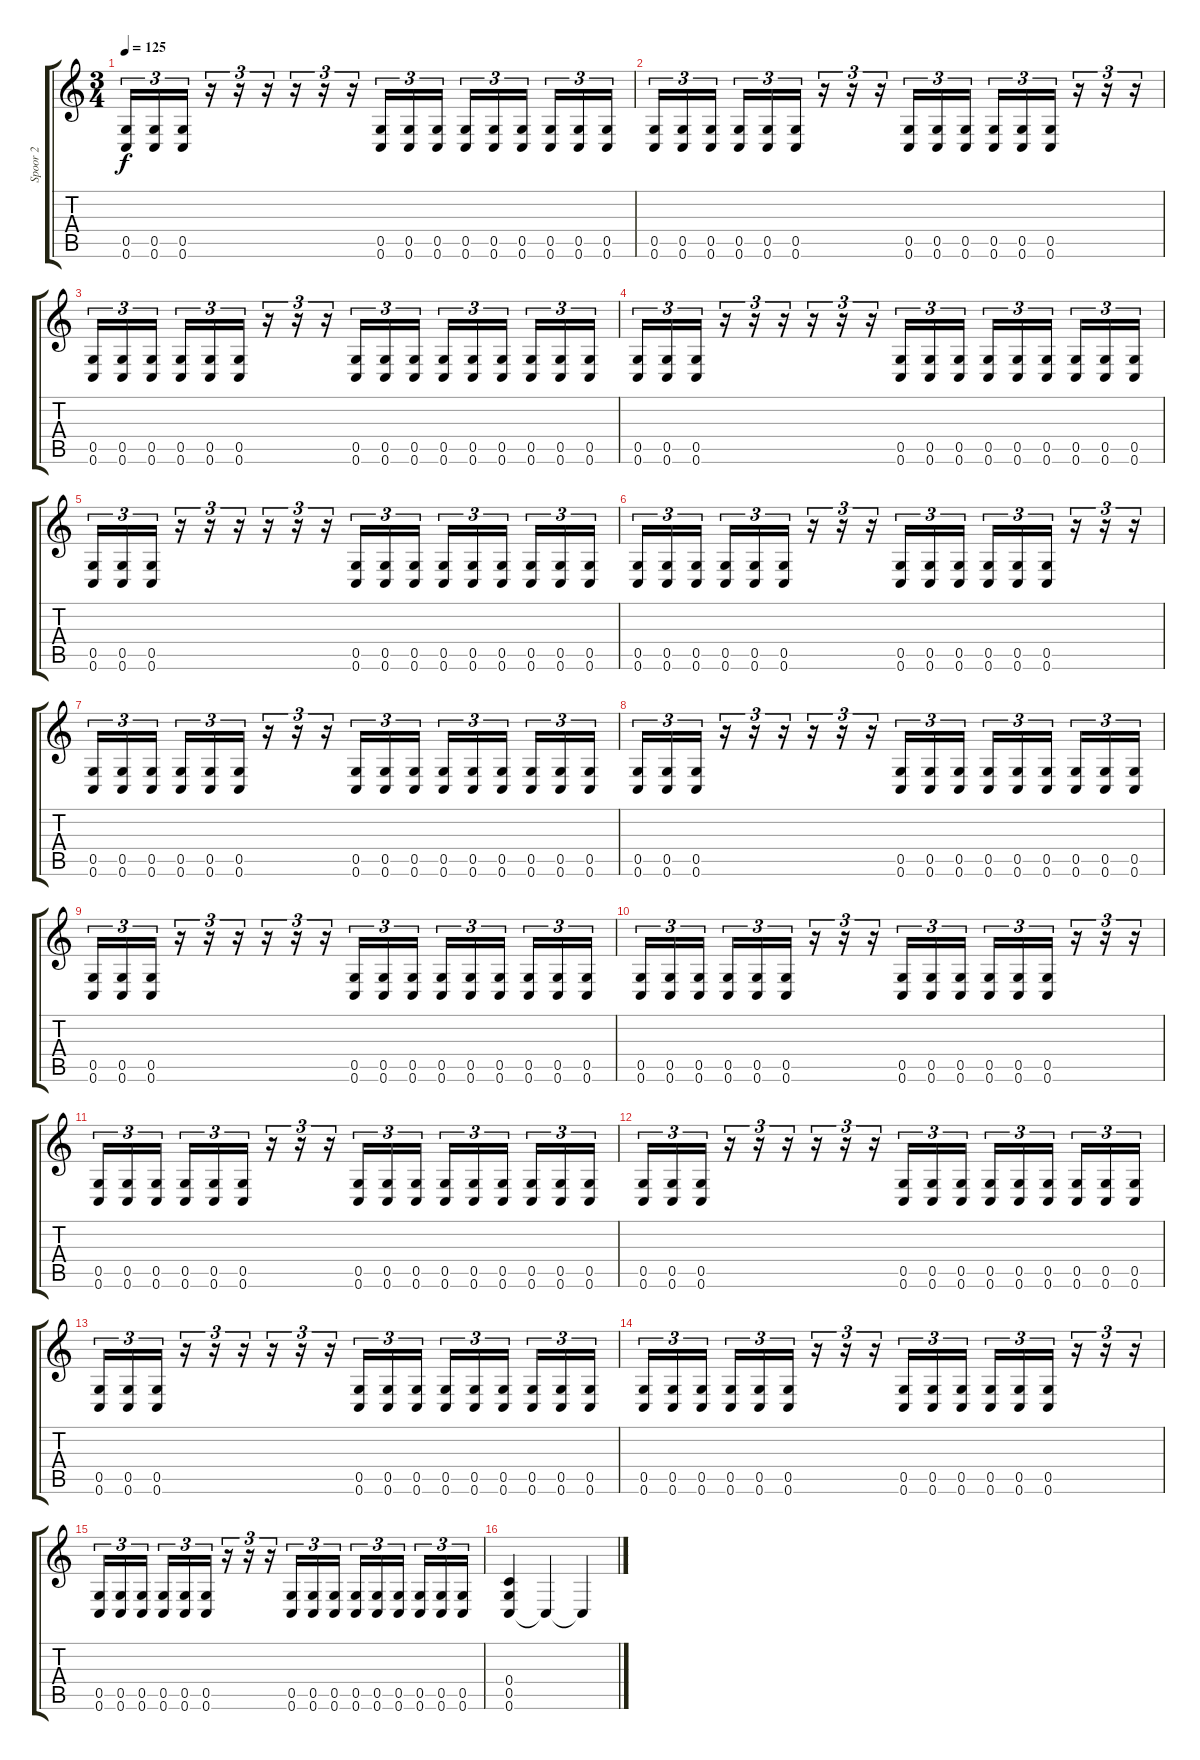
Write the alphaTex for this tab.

\track ("Spoor 2" "Spoor 2") {instrument distortionguitar}
\staff {score tabs}
\tuning (D4 A3 F3 C3 G2 C2) {hide}
\ts (3 4)
\tempo 125
\clef g2
\ks c
(0.5 0.6).16{tu (3 2) dy f} (0.5 0.6).16{tu (3 2)} (0.5 0.6).16{tu (3 2)} r.16{tu (3 2)} r.16{tu (3 2)} r.16{tu (3 2)} r.16{tu (3 2)} r.16{tu (3 2)} r.16{tu (3 2)} (0.5 0.6).16{tu (3 2)} (0.5 0.6).16{tu (3 2)} (0.5 0.6).16{tu (3 2)} (0.5 0.6).16{tu (3 2)} (0.5 0.6).16{tu (3 2)} (0.5 0.6).16{tu (3 2) beam splitsecondary} (0.5 0.6).16{tu (3 2)} (0.5 0.6).16{tu (3 2)} (0.5 0.6).16{tu (3 2)} |
(0.5 0.6).16{tu (3 2)} (0.5 0.6).16{tu (3 2)} (0.5 0.6).16{tu (3 2) beam splitsecondary} (0.5 0.6).16{tu (3 2)} (0.5 0.6).16{tu (3 2)} (0.5 0.6).16{tu (3 2)} r.16{tu (3 2)} r.16{tu (3 2)} r.16{tu (3 2)} (0.5 0.6).16{tu (3 2)} (0.5 0.6).16{tu (3 2)} (0.5 0.6).16{tu (3 2)} (0.5 0.6).16{tu (3 2)} (0.5 0.6).16{tu (3 2)} (0.5 0.6).16{tu (3 2)} r.16{tu (3 2)} r.16{tu (3 2)} r.16{tu (3 2)} |
(0.5 0.6).16{tu (3 2)} (0.5 0.6).16{tu (3 2)} (0.5 0.6).16{tu (3 2) beam splitsecondary} (0.5 0.6).16{tu (3 2)} (0.5 0.6).16{tu (3 2)} (0.5 0.6).16{tu (3 2)} r.16{tu (3 2)} r.16{tu (3 2)} r.16{tu (3 2)} (0.5 0.6).16{tu (3 2)} (0.5 0.6).16{tu (3 2)} (0.5 0.6).16{tu (3 2)} (0.5 0.6).16{tu (3 2)} (0.5 0.6).16{tu (3 2)} (0.5 0.6).16{tu (3 2) beam splitsecondary} (0.5 0.6).16{tu (3 2)} (0.5 0.6).16{tu (3 2)} (0.5 0.6).16{tu (3 2)} |
(0.5 0.6).16{tu (3 2)} (0.5 0.6).16{tu (3 2)} (0.5 0.6).16{tu (3 2)} r.16{tu (3 2)} r.16{tu (3 2)} r.16{tu (3 2)} r.16{tu (3 2)} r.16{tu (3 2)} r.16{tu (3 2)} (0.5 0.6).16{tu (3 2)} (0.5 0.6).16{tu (3 2)} (0.5 0.6).16{tu (3 2)} (0.5 0.6).16{tu (3 2)} (0.5 0.6).16{tu (3 2)} (0.5 0.6).16{tu (3 2) beam splitsecondary} (0.5 0.6).16{tu (3 2)} (0.5 0.6).16{tu (3 2)} (0.5 0.6).16{tu (3 2)} |
(0.5 0.6).16{tu (3 2)} (0.5 0.6).16{tu (3 2)} (0.5 0.6).16{tu (3 2)} r.16{tu (3 2)} r.16{tu (3 2)} r.16{tu (3 2)} r.16{tu (3 2)} r.16{tu (3 2)} r.16{tu (3 2)} (0.5 0.6).16{tu (3 2)} (0.5 0.6).16{tu (3 2)} (0.5 0.6).16{tu (3 2)} (0.5 0.6).16{tu (3 2)} (0.5 0.6).16{tu (3 2)} (0.5 0.6).16{tu (3 2) beam splitsecondary} (0.5 0.6).16{tu (3 2)} (0.5 0.6).16{tu (3 2)} (0.5 0.6).16{tu (3 2)} |
(0.5 0.6).16{tu (3 2)} (0.5 0.6).16{tu (3 2)} (0.5 0.6).16{tu (3 2) beam splitsecondary} (0.5 0.6).16{tu (3 2)} (0.5 0.6).16{tu (3 2)} (0.5 0.6).16{tu (3 2)} r.16{tu (3 2)} r.16{tu (3 2)} r.16{tu (3 2)} (0.5 0.6).16{tu (3 2)} (0.5 0.6).16{tu (3 2)} (0.5 0.6).16{tu (3 2)} (0.5 0.6).16{tu (3 2)} (0.5 0.6).16{tu (3 2)} (0.5 0.6).16{tu (3 2)} r.16{tu (3 2)} r.16{tu (3 2)} r.16{tu (3 2)} |
(0.5 0.6).16{tu (3 2)} (0.5 0.6).16{tu (3 2)} (0.5 0.6).16{tu (3 2) beam splitsecondary} (0.5 0.6).16{tu (3 2)} (0.5 0.6).16{tu (3 2)} (0.5 0.6).16{tu (3 2)} r.16{tu (3 2)} r.16{tu (3 2)} r.16{tu (3 2)} (0.5 0.6).16{tu (3 2)} (0.5 0.6).16{tu (3 2)} (0.5 0.6).16{tu (3 2)} (0.5 0.6).16{tu (3 2)} (0.5 0.6).16{tu (3 2)} (0.5 0.6).16{tu (3 2) beam splitsecondary} (0.5 0.6).16{tu (3 2)} (0.5 0.6).16{tu (3 2)} (0.5 0.6).16{tu (3 2)} |
(0.5 0.6).16{tu (3 2)} (0.5 0.6).16{tu (3 2)} (0.5 0.6).16{tu (3 2)} r.16{tu (3 2)} r.16{tu (3 2)} r.16{tu (3 2)} r.16{tu (3 2)} r.16{tu (3 2)} r.16{tu (3 2)} (0.5 0.6).16{tu (3 2)} (0.5 0.6).16{tu (3 2)} (0.5 0.6).16{tu (3 2)} (0.5 0.6).16{tu (3 2)} (0.5 0.6).16{tu (3 2)} (0.5 0.6).16{tu (3 2) beam splitsecondary} (0.5 0.6).16{tu (3 2)} (0.5 0.6).16{tu (3 2)} (0.5 0.6).16{tu (3 2)} |
(0.5 0.6).16{tu (3 2)} (0.5 0.6).16{tu (3 2)} (0.5 0.6).16{tu (3 2)} r.16{tu (3 2)} r.16{tu (3 2)} r.16{tu (3 2)} r.16{tu (3 2)} r.16{tu (3 2)} r.16{tu (3 2)} (0.5 0.6).16{tu (3 2)} (0.5 0.6).16{tu (3 2)} (0.5 0.6).16{tu (3 2)} (0.5 0.6).16{tu (3 2)} (0.5 0.6).16{tu (3 2)} (0.5 0.6).16{tu (3 2) beam splitsecondary} (0.5 0.6).16{tu (3 2)} (0.5 0.6).16{tu (3 2)} (0.5 0.6).16{tu (3 2)} |
(0.5 0.6).16{tu (3 2)} (0.5 0.6).16{tu (3 2)} (0.5 0.6).16{tu (3 2) beam splitsecondary} (0.5 0.6).16{tu (3 2)} (0.5 0.6).16{tu (3 2)} (0.5 0.6).16{tu (3 2)} r.16{tu (3 2)} r.16{tu (3 2)} r.16{tu (3 2)} (0.5 0.6).16{tu (3 2)} (0.5 0.6).16{tu (3 2)} (0.5 0.6).16{tu (3 2)} (0.5 0.6).16{tu (3 2)} (0.5 0.6).16{tu (3 2)} (0.5 0.6).16{tu (3 2)} r.16{tu (3 2)} r.16{tu (3 2)} r.16{tu (3 2)} |
(0.5 0.6).16{tu (3 2)} (0.5 0.6).16{tu (3 2)} (0.5 0.6).16{tu (3 2) beam splitsecondary} (0.5 0.6).16{tu (3 2)} (0.5 0.6).16{tu (3 2)} (0.5 0.6).16{tu (3 2)} r.16{tu (3 2)} r.16{tu (3 2)} r.16{tu (3 2)} (0.5 0.6).16{tu (3 2)} (0.5 0.6).16{tu (3 2)} (0.5 0.6).16{tu (3 2)} (0.5 0.6).16{tu (3 2)} (0.5 0.6).16{tu (3 2)} (0.5 0.6).16{tu (3 2) beam splitsecondary} (0.5 0.6).16{tu (3 2)} (0.5 0.6).16{tu (3 2)} (0.5 0.6).16{tu (3 2)} |
(0.5 0.6).16{tu (3 2)} (0.5 0.6).16{tu (3 2)} (0.5 0.6).16{tu (3 2)} r.16{tu (3 2)} r.16{tu (3 2)} r.16{tu (3 2)} r.16{tu (3 2)} r.16{tu (3 2)} r.16{tu (3 2)} (0.5 0.6).16{tu (3 2)} (0.5 0.6).16{tu (3 2)} (0.5 0.6).16{tu (3 2)} (0.5 0.6).16{tu (3 2)} (0.5 0.6).16{tu (3 2)} (0.5 0.6).16{tu (3 2) beam splitsecondary} (0.5 0.6).16{tu (3 2)} (0.5 0.6).16{tu (3 2)} (0.5 0.6).16{tu (3 2)} |
(0.5 0.6).16{tu (3 2)} (0.5 0.6).16{tu (3 2)} (0.5 0.6).16{tu (3 2)} r.16{tu (3 2)} r.16{tu (3 2)} r.16{tu (3 2)} r.16{tu (3 2)} r.16{tu (3 2)} r.16{tu (3 2)} (0.5 0.6).16{tu (3 2)} (0.5 0.6).16{tu (3 2)} (0.5 0.6).16{tu (3 2)} (0.5 0.6).16{tu (3 2)} (0.5 0.6).16{tu (3 2)} (0.5 0.6).16{tu (3 2) beam splitsecondary} (0.5 0.6).16{tu (3 2)} (0.5 0.6).16{tu (3 2)} (0.5 0.6).16{tu (3 2)} |
(0.5 0.6).16{tu (3 2)} (0.5 0.6).16{tu (3 2)} (0.5 0.6).16{tu (3 2) beam splitsecondary} (0.5 0.6).16{tu (3 2)} (0.5 0.6).16{tu (3 2)} (0.5 0.6).16{tu (3 2)} r.16{tu (3 2)} r.16{tu (3 2)} r.16{tu (3 2)} (0.5 0.6).16{tu (3 2)} (0.5 0.6).16{tu (3 2)} (0.5 0.6).16{tu (3 2)} (0.5 0.6).16{tu (3 2)} (0.5 0.6).16{tu (3 2)} (0.5 0.6).16{tu (3 2)} r.16{tu (3 2)} r.16{tu (3 2)} r.16{tu (3 2)} |
(0.5 0.6).16{tu (3 2)} (0.5 0.6).16{tu (3 2)} (0.5 0.6).16{tu (3 2) beam splitsecondary} (0.5 0.6).16{tu (3 2)} (0.5 0.6).16{tu (3 2)} (0.5 0.6).16{tu (3 2)} r.16{tu (3 2)} r.16{tu (3 2)} r.16{tu (3 2)} (0.5 0.6).16{tu (3 2)} (0.5 0.6).16{tu (3 2)} (0.5 0.6).16{tu (3 2)} (0.5 0.6).16{tu (3 2)} (0.5 0.6).16{tu (3 2)} (0.5 0.6).16{tu (3 2) beam splitsecondary} (0.5 0.6).16{tu (3 2)} (0.5 0.6).16{tu (3 2)} (0.5 0.6).16{tu (3 2)} |
(0.4 0.5 0.6).4 0.6{t}.4 0.6{t}.4
